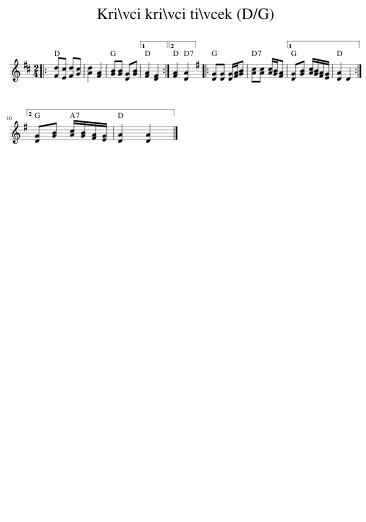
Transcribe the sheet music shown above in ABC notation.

X:1
L:1/8
M:2/4
I:linebreak $
K:D
V:1 treble
V:1
|: [Fd][Ec] [Fd][Gc] | [Ad]2 [FA]2 | [GB][GB] [DG][GB] |1 [FA]2 [DF]2 :|2 [FA]2 [DA]2 |: %5
[K:G] [DG][DG] [DG]/[FA]/[GB] | [Ac][Ac] [Ac]/[GB]/[FA] |1 [DG][GB] [Ac]/[GB]/[FA]/[EG]/ | [DA]2 D2 :|2$ [DG][GB] [Ac]/[GB]/[FA]/[EG]/ | %10
 [DA]2 [DA]2 |] %11
